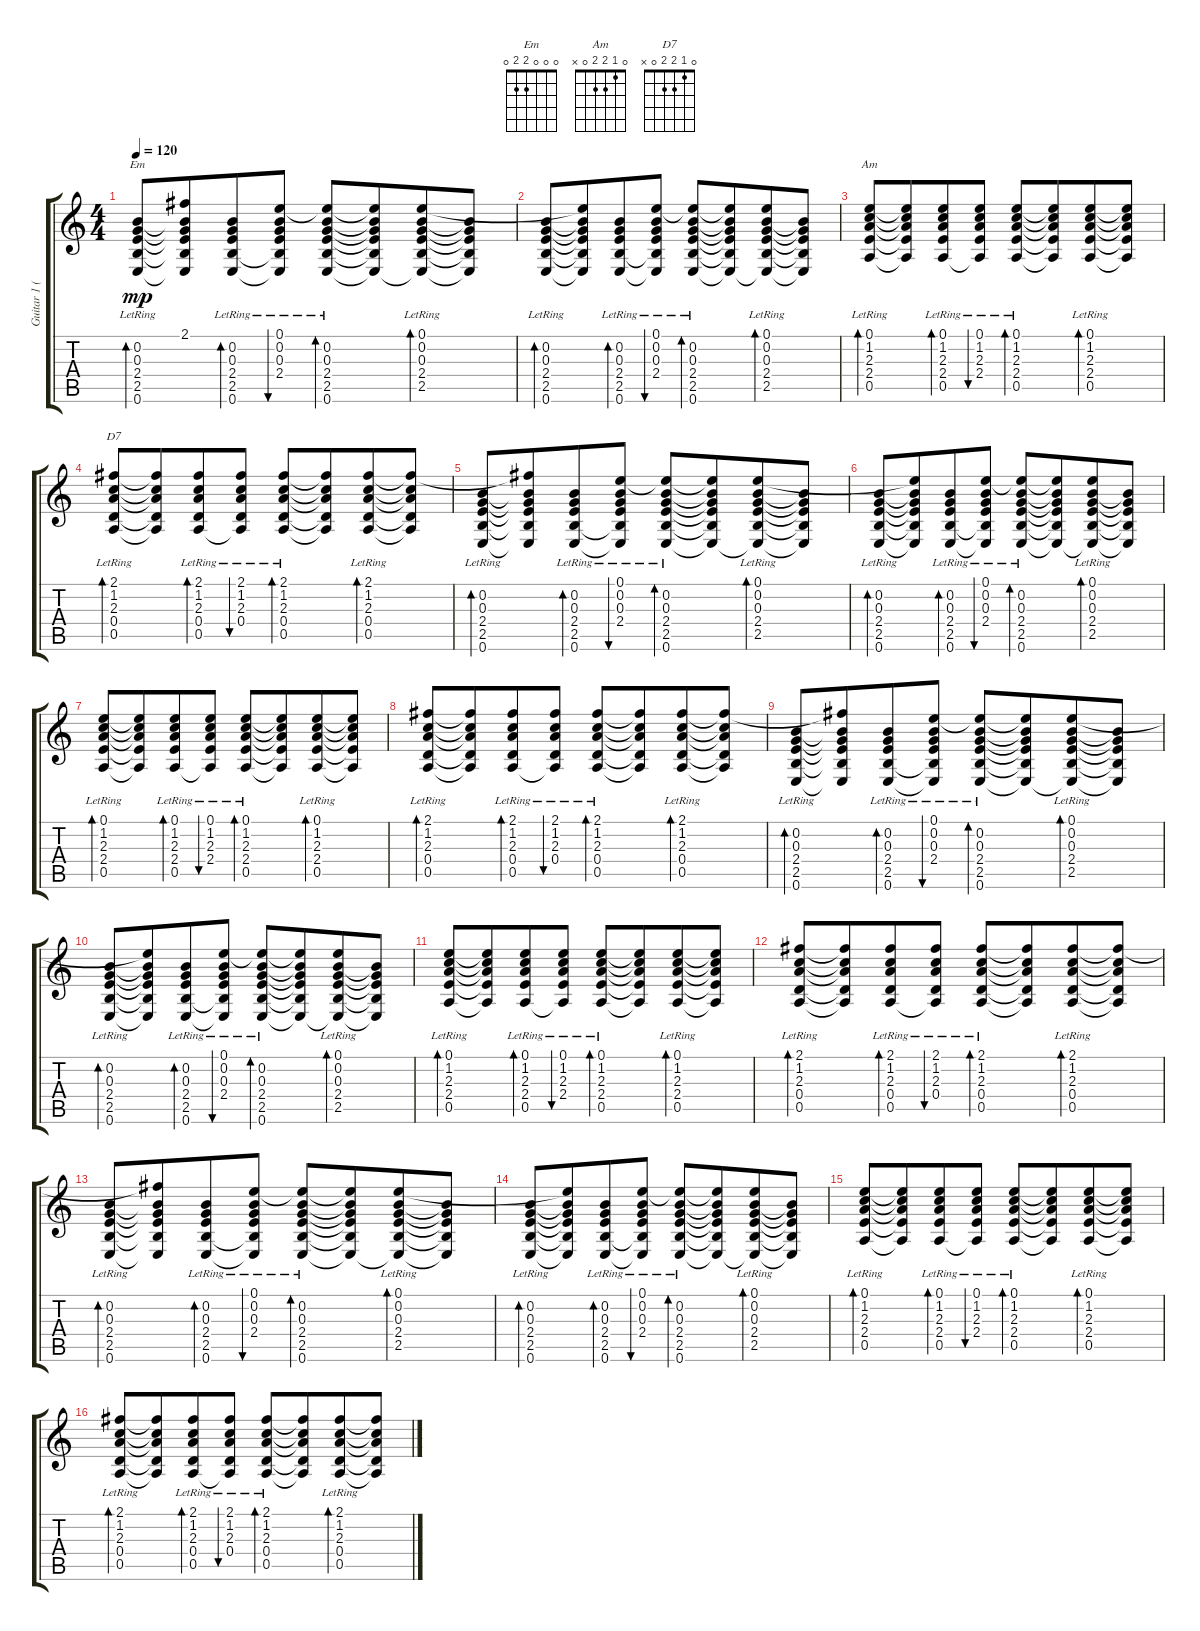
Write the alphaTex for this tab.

\track ("Guitar 1 (Ruythm)" "Guitar 1 (") {instrument acousticguitarsteel}
\staff {score tabs}
\tuning (E4 B3 G3 D3 A2 E2) {hide}
\chord ("Em" 0 0 0 2 2 0)
\chord ("Am" 0 1 2 2 0 x)
\chord ("D7" 0 1 2 2 0 x)
\ts (4 4)
\tempo 120
\clef g2
\ks c
(0.2{lr} 0.3{lr} 2.4{lr} 2.5{lr} 0.6{lr}).8{bd 120 ch "Em" dy mp} (2.1{t} 0.2{t} 0.3{t} 2.4{t} 2.5{t} 0.6{t}).8{beam merge} (0.2{lr} 0.3{lr} 2.4{lr} 2.5{lr} 0.6{lr}).8{bd 120} (0.1{lr} 0.2{lr} 0.3{lr} 2.4{lr} 2.5{t} 0.6{t}).8{bu 120} (0.1{t} 0.2{lr} 0.3{lr} 2.4{lr} 2.5{lr} 0.6{lr}).8{bd 120} (0.1{t} 0.2{t} 0.3{t} 2.4{t} 2.5{t} 0.6{t}).8{beam merge} (0.1 0.2{lr} 0.3{lr} 2.4{lr} 2.5{lr} 0.6{t}).8{bd 120} (0.2{t} 0.3{t} 2.4{t} 2.5{t} 0.6{t}).8 |
(0.2{lr} 0.3{lr} 2.4{lr} 2.5{lr} 0.6{lr}).8{bd 120} (0.1{t} 0.2{t} 0.3{t} 2.4{t} 2.5{t} 0.6{t}).8{beam merge} (0.2{lr} 0.3{lr} 2.4{lr} 2.5{lr} 0.6{lr}).8{bd 120} (0.1{lr} 0.2{lr} 0.3{lr} 2.4{lr} 2.5{t} 0.6{t}).8{bu 120} (0.1{t} 0.2{lr} 0.3{lr} 2.4{lr} 2.5{lr} 0.6{lr}).8{bd 120} (0.1{t} 0.2{t} 0.3{t} 2.4{t} 2.5{t} 0.6{t}).8{beam merge} (0.1 0.2{lr} 0.3{lr} 2.4{lr} 2.5{lr} 0.6{t}).8{bd 120} (0.2{t} 0.3{t} 2.4{t} 2.5{t} 0.6{t}).8 |
(0.1{lr} 1.2{lr} 2.3{lr} 2.4{lr} 0.5{lr}).8{bd 120 ch "Am"} (0.1{t} 1.2{t} 2.3{t} 2.4{t} 0.5{t}).8{beam merge} (0.1{lr} 1.2{lr} 2.3{lr} 2.4{lr} 0.5{lr}).8{bd 120} (0.1{lr} 1.2{lr} 2.3{lr} 2.4{lr} 0.5{t}).8{bu 120} (0.1{lr} 1.2{lr} 2.3{lr} 2.4{lr} 0.5{lr}).8{bd 120} (0.1{t} 1.2{t} 2.3{t} 2.4{t} 0.5{t}).8{beam merge} (0.1{lr} 1.2{lr} 2.3{lr} 2.4{lr} 0.5{lr}).8{bd 120} (0.1{t} 1.2{t} 2.3{t} 2.4{t} 0.5{t}).8 |
(2.1{lr} 1.2{lr} 2.3{lr} 0.4{lr} 0.5{lr}).8{bd 120 ch "D7"} (2.1{t} 1.2{t} 2.3{t} 0.4{t} 0.5{t}).8{beam merge} (2.1{lr} 1.2{lr} 2.3{lr} 0.4{lr} 0.5{lr}).8{bd 120} (2.1{lr} 1.2{lr} 2.3{lr} 0.4{lr} 0.5{t}).8{bu 120} (2.1{lr} 1.2{lr} 2.3{lr} 0.4{lr} 0.5{lr}).8{bd 120} (2.1{t} 1.2{t} 2.3{t} 0.4{t} 0.5{t}).8{beam merge} (2.1{lr} 1.2{lr} 2.3{lr} 0.4{lr} 0.5{lr}).8{bd 120} (2.1{t} 1.2{t} 2.3{t} 0.4{t} 0.5{t}).8 |
(0.2{lr} 0.3{lr} 2.4{lr} 2.5{lr} 0.6{lr}).8{bd 120} (2.1{t} 0.2{t} 0.3{t} 2.4{t} 2.5{t} 0.6{t}).8{beam merge} (0.2{lr} 0.3{lr} 2.4{lr} 2.5{lr} 0.6{lr}).8{bd 120} (0.1{lr} 0.2{lr} 0.3{lr} 2.4{lr} 2.5{t} 0.6{t}).8{bu 120} (0.1{t} 0.2{lr} 0.3{lr} 2.4{lr} 2.5{lr} 0.6{lr}).8{bd 120} (0.1{t} 0.2{t} 0.3{t} 2.4{t} 2.5{t} 0.6{t}).8{beam merge} (0.1 0.2{lr} 0.3{lr} 2.4{lr} 2.5{lr} 0.6{t}).8{bd 120} (0.2{t} 0.3{t} 2.4{t} 2.5{t} 0.6{t}).8 |
(0.2{lr} 0.3{lr} 2.4{lr} 2.5{lr} 0.6{lr}).8{bd 120} (0.1{t} 0.2{t} 0.3{t} 2.4{t} 2.5{t} 0.6{t}).8{beam merge} (0.2{lr} 0.3{lr} 2.4{lr} 2.5{lr} 0.6{lr}).8{bd 120} (0.1{lr} 0.2{lr} 0.3{lr} 2.4{lr} 2.5{t} 0.6{t}).8{bu 120} (0.1{t} 0.2{lr} 0.3{lr} 2.4{lr} 2.5{lr} 0.6{lr}).8{bd 120} (0.1{t} 0.2{t} 0.3{t} 2.4{t} 2.5{t} 0.6{t}).8{beam merge} (0.1 0.2{lr} 0.3{lr} 2.4{lr} 2.5{lr} 0.6{t}).8{bd 120} (0.2{t} 0.3{t} 2.4{t} 2.5{t} 0.6{t}).8 |
(0.1{lr} 1.2{lr} 2.3{lr} 2.4{lr} 0.5{lr}).8{bd 120} (0.1{t} 1.2{t} 2.3{t} 2.4{t} 0.5{t}).8{beam merge} (0.1{lr} 1.2{lr} 2.3{lr} 2.4{lr} 0.5{lr}).8{bd 120} (0.1{lr} 1.2{lr} 2.3{lr} 2.4{lr} 0.5{t}).8{bu 120} (0.1{lr} 1.2{lr} 2.3{lr} 2.4{lr} 0.5{lr}).8{bd 120} (0.1{t} 1.2{t} 2.3{t} 2.4{t} 0.5{t}).8{beam merge} (0.1{lr} 1.2{lr} 2.3{lr} 2.4{lr} 0.5{lr}).8{bd 120} (0.1{t} 1.2{t} 2.3{t} 2.4{t} 0.5{t}).8 |
(2.1{lr} 1.2{lr} 2.3{lr} 0.4{lr} 0.5{lr}).8{bd 120} (2.1{t} 1.2{t} 2.3{t} 0.4{t} 0.5{t}).8{beam merge} (2.1{lr} 1.2{lr} 2.3{lr} 0.4{lr} 0.5{lr}).8{bd 120} (2.1{lr} 1.2{lr} 2.3{lr} 0.4{lr} 0.5{t}).8{bu 120} (2.1{lr} 1.2{lr} 2.3{lr} 0.4{lr} 0.5{lr}).8{bd 120} (2.1{t} 1.2{t} 2.3{t} 0.4{t} 0.5{t}).8{beam merge} (2.1{lr} 1.2{lr} 2.3{lr} 0.4{lr} 0.5{lr}).8{bd 120} (2.1{t} 1.2{t} 2.3{t} 0.4{t} 0.5{t}).8 |
(0.2{lr} 0.3{lr} 2.4{lr} 2.5{lr} 0.6{lr}).8{bd 120} (2.1{t} 0.2{t} 0.3{t} 2.4{t} 2.5{t} 0.6{t}).8{beam merge} (0.2{lr} 0.3{lr} 2.4{lr} 2.5{lr} 0.6{lr}).8{bd 120} (0.1{lr} 0.2{lr} 0.3{lr} 2.4{lr} 2.5{t} 0.6{t}).8{bu 120} (0.1{t} 0.2{lr} 0.3{lr} 2.4{lr} 2.5{lr} 0.6{lr}).8{bd 120} (0.1{t} 0.2{t} 0.3{t} 2.4{t} 2.5{t} 0.6{t}).8{beam merge} (0.1 0.2{lr} 0.3{lr} 2.4{lr} 2.5{lr} 0.6{t}).8{bd 120} (0.2{t} 0.3{t} 2.4{t} 2.5{t} 0.6{t}).8 |
(0.2{lr} 0.3{lr} 2.4{lr} 2.5{lr} 0.6{lr}).8{bd 120} (0.1{t} 0.2{t} 0.3{t} 2.4{t} 2.5{t} 0.6{t}).8{beam merge} (0.2{lr} 0.3{lr} 2.4{lr} 2.5{lr} 0.6{lr}).8{bd 120} (0.1{lr} 0.2{lr} 0.3{lr} 2.4{lr} 2.5{t} 0.6{t}).8{bu 120} (0.1{t} 0.2{lr} 0.3{lr} 2.4{lr} 2.5{lr} 0.6{lr}).8{bd 120} (0.1{t} 0.2{t} 0.3{t} 2.4{t} 2.5{t} 0.6{t}).8{beam merge} (0.1 0.2{lr} 0.3{lr} 2.4{lr} 2.5{lr} 0.6{t}).8{bd 120} (0.2{t} 0.3{t} 2.4{t} 2.5{t} 0.6{t}).8 |
(0.1{lr} 1.2{lr} 2.3{lr} 2.4{lr} 0.5{lr}).8{bd 120} (0.1{t} 1.2{t} 2.3{t} 2.4{t} 0.5{t}).8{beam merge} (0.1{lr} 1.2{lr} 2.3{lr} 2.4{lr} 0.5{lr}).8{bd 120} (0.1{lr} 1.2{lr} 2.3{lr} 2.4{lr} 0.5{t}).8{bu 120} (0.1{lr} 1.2{lr} 2.3{lr} 2.4{lr} 0.5{lr}).8{bd 120} (0.1{t} 1.2{t} 2.3{t} 2.4{t} 0.5{t}).8{beam merge} (0.1{lr} 1.2{lr} 2.3{lr} 2.4{lr} 0.5{lr}).8{bd 120} (0.1{t} 1.2{t} 2.3{t} 2.4{t} 0.5{t}).8 |
(2.1{lr} 1.2{lr} 2.3{lr} 0.4{lr} 0.5{lr}).8{bd 120} (2.1{t} 1.2{t} 2.3{t} 0.4{t} 0.5{t}).8{beam merge} (2.1{lr} 1.2{lr} 2.3{lr} 0.4{lr} 0.5{lr}).8{bd 120} (2.1{lr} 1.2{lr} 2.3{lr} 0.4{lr} 0.5{t}).8{bu 120} (2.1{lr} 1.2{lr} 2.3{lr} 0.4{lr} 0.5{lr}).8{bd 120} (2.1{t} 1.2{t} 2.3{t} 0.4{t} 0.5{t}).8{beam merge} (2.1{lr} 1.2{lr} 2.3{lr} 0.4{lr} 0.5{lr}).8{bd 120} (2.1{t} 1.2{t} 2.3{t} 0.4{t} 0.5{t}).8 |
(0.2{lr} 0.3{lr} 2.4{lr} 2.5{lr} 0.6{lr}).8{bd 120} (2.1{t} 0.2{t} 0.3{t} 2.4{t} 2.5{t} 0.6{t}).8{beam merge} (0.2{lr} 0.3{lr} 2.4{lr} 2.5{lr} 0.6{lr}).8{bd 120} (0.1{lr} 0.2{lr} 0.3{lr} 2.4{lr} 2.5{t} 0.6{t}).8{bu 120} (0.1{t} 0.2{lr} 0.3{lr} 2.4{lr} 2.5{lr} 0.6{lr}).8{bd 120} (0.1{t} 0.2{t} 0.3{t} 2.4{t} 2.5{t} 0.6{t}).8{beam merge} (0.1 0.2{lr} 0.3{lr} 2.4{lr} 2.5{lr} 0.6{t}).8{bd 120} (0.2{t} 0.3{t} 2.4{t} 2.5{t} 0.6{t}).8 |
(0.2{lr} 0.3{lr} 2.4{lr} 2.5{lr} 0.6{lr}).8{bd 120} (0.1{t} 0.2{t} 0.3{t} 2.4{t} 2.5{t} 0.6{t}).8{beam merge} (0.2{lr} 0.3{lr} 2.4{lr} 2.5{lr} 0.6{lr}).8{bd 120} (0.1{lr} 0.2{lr} 0.3{lr} 2.4{lr} 2.5{t} 0.6{t}).8{bu 120} (0.1{t} 0.2{lr} 0.3{lr} 2.4{lr} 2.5{lr} 0.6{lr}).8{bd 120} (0.1{t} 0.2{t} 0.3{t} 2.4{t} 2.5{t} 0.6{t}).8{beam merge} (0.1 0.2{lr} 0.3{lr} 2.4{lr} 2.5{lr} 0.6{t}).8{bd 120} (0.2{t} 0.3{t} 2.4{t} 2.5{t} 0.6{t}).8 |
(0.1{lr} 1.2{lr} 2.3{lr} 2.4{lr} 0.5{lr}).8{bd 120} (0.1{t} 1.2{t} 2.3{t} 2.4{t} 0.5{t}).8{beam merge} (0.1{lr} 1.2{lr} 2.3{lr} 2.4{lr} 0.5{lr}).8{bd 120} (0.1{lr} 1.2{lr} 2.3{lr} 2.4{lr} 0.5{t}).8{bu 120} (0.1{lr} 1.2{lr} 2.3{lr} 2.4{lr} 0.5{lr}).8{bd 120} (0.1{t} 1.2{t} 2.3{t} 2.4{t} 0.5{t}).8{beam merge} (0.1{lr} 1.2{lr} 2.3{lr} 2.4{lr} 0.5{lr}).8{bd 120} (0.1{t} 1.2{t} 2.3{t} 2.4{t} 0.5{t}).8 |
(2.1{lr} 1.2{lr} 2.3{lr} 0.4{lr} 0.5{lr}).8{bd 120} (2.1{t} 1.2{t} 2.3{t} 0.4{t} 0.5{t}).8{beam merge} (2.1{lr} 1.2{lr} 2.3{lr} 0.4{lr} 0.5{lr}).8{bd 120} (2.1{lr} 1.2{lr} 2.3{lr} 0.4{lr} 0.5{t}).8{bu 120} (2.1{lr} 1.2{lr} 2.3{lr} 0.4{lr} 0.5{lr}).8{bd 120} (2.1{t} 1.2{t} 2.3{t} 0.4{t} 0.5{t}).8{beam merge} (2.1{lr} 1.2{lr} 2.3{lr} 0.4{lr} 0.5{lr}).8{bd 120} (2.1{t} 1.2{t} 2.3{t} 0.4{t} 0.5{t}).8
